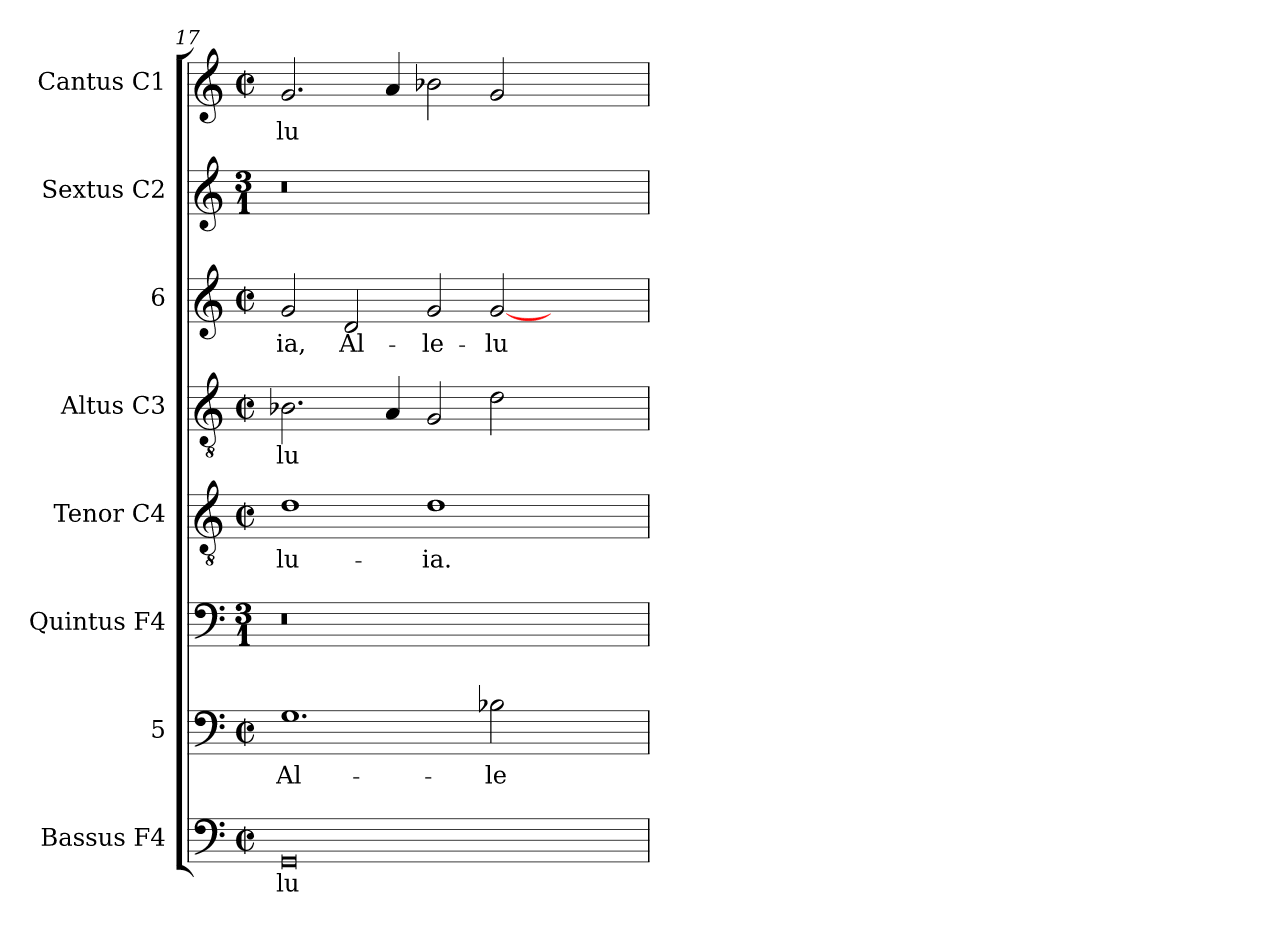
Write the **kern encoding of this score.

**kern	**text	**kern	**text	**kern	**kern	**text	**kern	**text	**kern	**text	**kern	**kern	**text
*part8	*part8	*part7	*part7	*part6	*part5	*part5	*part4	*part4	*part3	*part3	*part2	*part1	*part1
*staff8	*staff8	*staff7	*staff7	*staff6	*staff5	*staff5	*staff4	*staff4	*staff3	*staff3	*staff2	*staff1	*staff1
*I"Bassus  F4	*	*I"5	*	*I"Quintus  F4	*I"Tenor  C4	*	*I"Altus  C3	*	*I"6	*	*I"Sextus  C2	*I"Cantus  C1	*
*I'B	*	*	*	*	*I'T	*	*I'A	*	*	*	*	*I'C	*
*clefF4	*	*clefF4	*	*clefF4	*clefGv2	*	*clefGv2	*	*clefG2	*	*clefG2	*clefG2	*
*k[]	*	*k[]	*	*k[]	*k[]	*	*k[]	*	*k[]	*	*k[]	*k[]	*
*C:	*	*C:	*	*C:	*C:	*	*C:	*	*C:	*	*C:	*C:	*
*M2/2	*	*M2/2	*	*M3/1	*M2/2	*	*M2/2	*	*M2/2	*	*M3/1	*M2/2	*
*met(c|)	*	*met(c|)	*	*	*met(c|)	*	*met(c|)	*	*met(c|)	*	*	*met(c|)	*
=17	=17	=17	=17	=17	=17	=17	=17	=17	=17	=17	=17	=17	=17
!	!LO:LY:b:cj	!	!LO:LY:b:cj	!	!	!LO:LY:b:cj	!	!LO:LY:b:cj	!	!LO:LY:b:cj	!	!	!LO:LY:b:cj
0GG	-lu-	1.G	Al-	0.r	1d	-lu-	2.B-X\	-lu-	2g/	-ia,	0.r	2.g/	-lu-
!	!	!	!	!	!	!	!	!	!	!LO:LY:b:cj	!	!	!
.	.	.	.	.	.	.	.	.	2d/	Al-	.	.	.
!	!	!	!	!	!	!	!	!LO:LY:b:cj	!	!	!	!	!LO:LY:b:cj
.	.	.	.	.	.	.	4A/	--	.	.	.	4a/	--
!	!	!	!	!	!	!LO:LY:b:cj	!	!LO:LY:b:cj	!	!LO:LY:b:cj	!	!	!LO:LY:b:cj
.	.	.	.	.	1d	-ia.	2G/	--	2g/	-le-	.	2b-X\	--
!	!	!	!LO:LY:b:cj	!	!	!	!	!LO:LY:b:cj	!	!LO:LY:b:cj	!	!	!LO:LY:b:cj
.	.	2B-X\	-le-	.	.	.	2d\	--	[<2g/	-lu-	.	2g/	--
1ryy	.	1ryy	.	.	1ryy	.	1ryy	.	1ryy	.	.	1ryy	.
=	=	=	=	=	=	=	=	=	=	=	=	=	=
*-	*-	*-	*-	*-	*-	*-	*-	*-	*-	*-	*-	*-	*-
